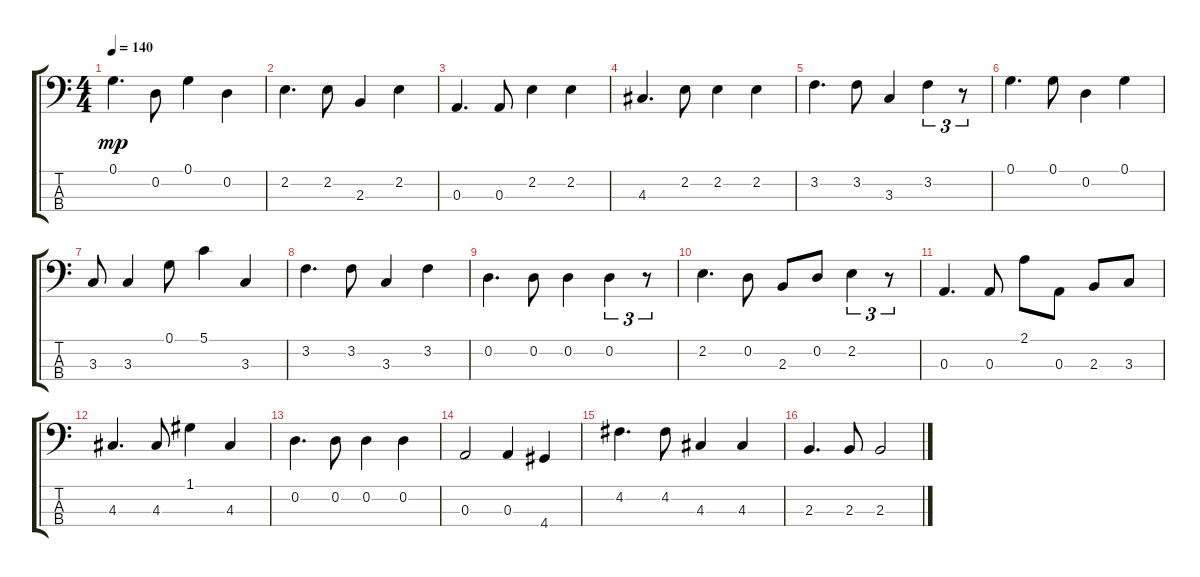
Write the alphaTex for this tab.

\track "" {instrument electricbassfinger}
\staff {score tabs}
\tuning (G2 D2 A1 E1) {hide}
\ts (4 4)
\tempo 140
\clef f4
\ks c
0.1.4{d dy mp} 0.2.8 0.1.4 0.2.4 |
2.2.4{d} 2.2.8 2.3.4 2.2.4 |
0.3.4{d} 0.3.8 2.2.4 2.2.4 |
4.3.4{d} 2.2.8 2.2.4 2.2.4 |
3.2.4{d} 3.2.8 3.3.4 3.2.4{tu (3 2)} r.8{tu (3 2)} |
0.1.4{d} 0.1.8 0.2.4 0.1.4 |
3.3.8 3.3.4 0.1.8 5.1.4 3.3.4 |
3.2.4{d} 3.2.8 3.3.4 3.2.4 |
0.2.4{d} 0.2.8 0.2.4 0.2.4{tu (3 2)} r.8{tu (3 2)} |
2.2.4{d} 0.2.8 2.3.8 0.2.8 2.2.4{tu (3 2)} r.8{tu (3 2)} |
0.3.4{d} 0.3.8 2.1.8 0.3.8 2.3.8 3.3.8 |
4.3.4{d} 4.3.8 1.1.4 4.3.4 |
0.2.4{d} 0.2.8 0.2.4 0.2.4 |
0.3.2 0.3.4 4.4.4 |
4.2.4{d} 4.2.8 4.3.4 4.3.4 |
2.3.4{d} 2.3.8 2.3.2
